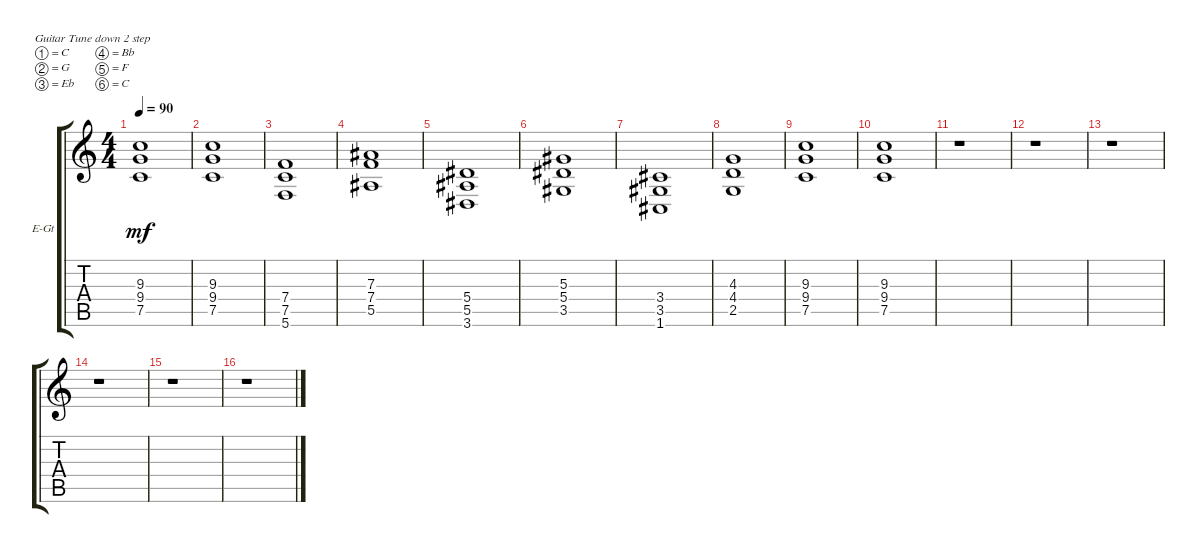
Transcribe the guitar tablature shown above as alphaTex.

\bracketExtendMode groupsimilarinstruments
\firstSystemTrackNameOrientation horizontal
\otherSystemsTrackNameOrientation horizontal
\track ("Гитара 2" "E-Gt") {instrument distortionguitar}
\staff {score tabs}
\tuning (C4 G3 Eb3 Bb2 F2 C2)
\ts (4 4)
\tempo 90
\clef g2
\ks c
(9.3 9.4 7.5).1{dy mf} |
(9.3 9.4 7.5).1 |
(7.4 7.5 5.6).1 |
(7.3 7.4 5.5).1 |
(5.4 5.5 3.6).1 |
(5.3 5.4 3.5).1 |
(3.4 3.5 1.6).1 |
(4.3 4.4 2.5).1 |
(9.3 9.4 7.5).1 |
(9.3 9.4 7.5).1 |
r.1 |
r.1 |
r.1 |
r.1 |
r.1 |
r.1
